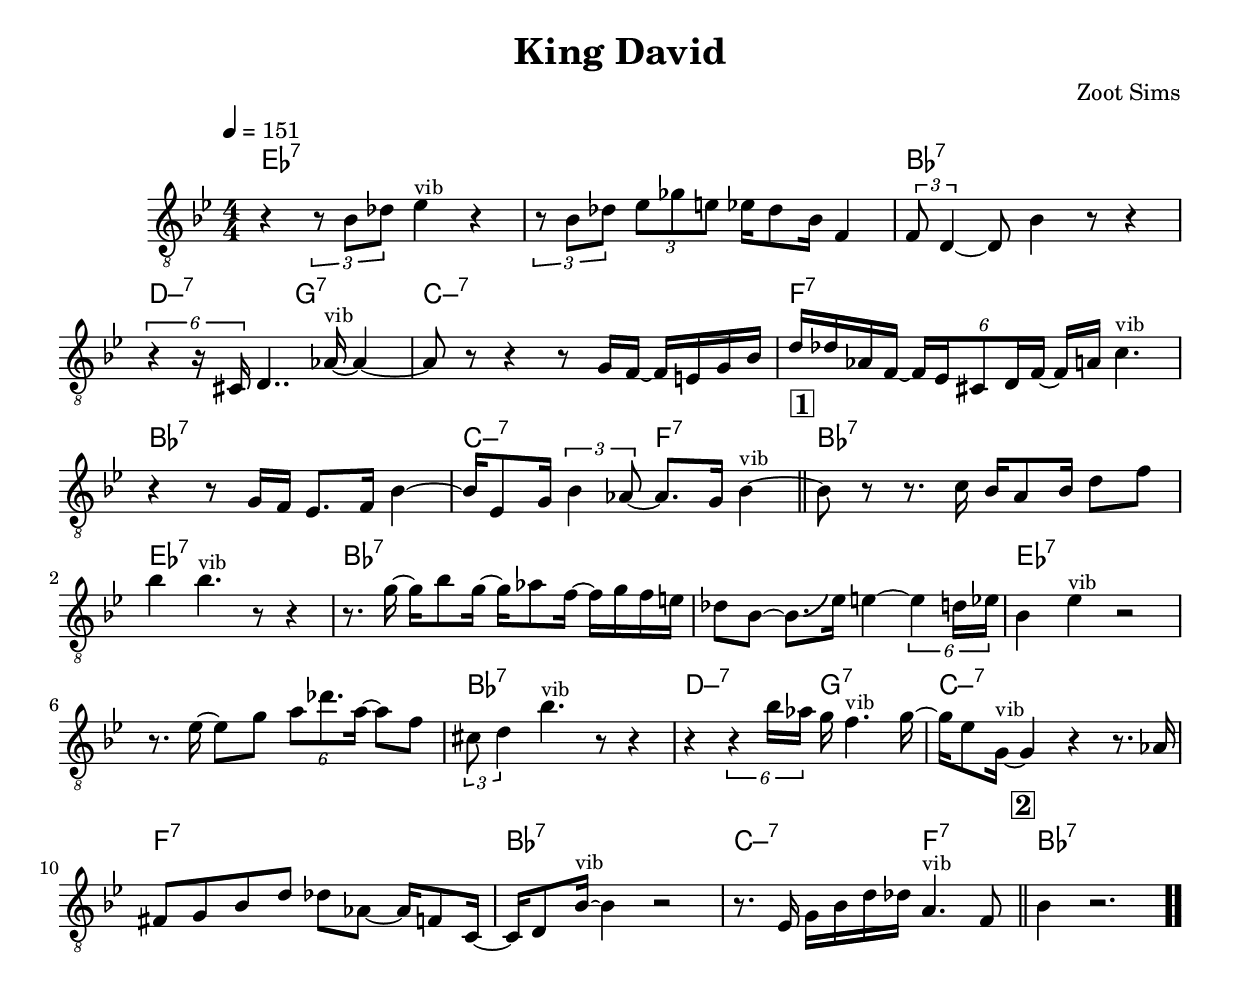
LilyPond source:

\version "2.13.2"

#(ly:set-option 'point-and-click #f)

\header {
  title = "King David"
  composer = "Zoot Sims"
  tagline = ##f
}
global =
{
    \override Staff.TimeSignature #'style = #'()
    \time 4/4
    \clef "treble_8"
    \key bes \major
    \override Rest #'direction = #'0
    \override MultiMeasureRest #'staff-position = #0
}
\score
{
<<
    \transpose c' c'

    \new ChordNames { \chords {
      \set majorSevenSymbol = \markup { "maj7" }
      \set minorChordModifier = \markup { \char ##x2013 }
      
      | es1:7 | s1 | bes1:7 | d2:min7 g2:7 | c1:min7 | f1:7 | bes1:7 | c2:min7 f2:7 
      | bes1:7 | es1:7 | bes1:7 | s1 | es1:7 | s1 | bes1:7 | d2:min7 g2:7 
      | c1:min7 | f1:7 | bes1:7 | c2:min7 f2:7 | bes1:7|
      }
      }

    \new Staff
    <<
    \transpose c' c'

    {
      \global
  		%\override Score.MetronomeMark #'transparent = ##t
  		%\override Score.MetronomeMark #'stencil = ##f
  		
  		\override HorizontalBracket #'direction = #UP
  		\override HorizontalBracket #'bracket-flare = #'(0 . 0)
  		
  		\override TextSpanner #'dash-fraction = #1.0
  		\override TextSpanner #'bound-details #'left #'text = \markup{ \concat{\draw-line #'(0 . -1.0) \draw-line #'(1.0 . 0) }}
  		\override TextSpanner #'bound-details #'right #'text = \markup{ \concat{ \draw-line #'(1.0 . 0) \draw-line #'(0 . -1.0) }}
          \set Score.markFormatter = #format-mark-box-numbers


      \tempo 4 = 151
      \set Score.currentBarNumber = #-7
     
      | r4 \tuplet 3/2 {r8 bes8 des'8} es'4^\markup{\left-align \small vib} r4 
      | \tuplet 3/2 {r8 bes8 des'8} \tuplet 3/2 {es'8 ges'8 e'8} es'16 des'8 bes16 f4 
      | \tuplet 3/2 {f8 d4~} d8 bes4 r8 r4 
      | \tuplet 6/4 {r4 r16 cis16} d4.. aes16~^\markup{\left-align \small vib} aes4~ 
      | aes8 r8 r4 r8 g16 f16~ f16 e16 g16 bes16 
      | d'16 des'16 aes16 f16~ \tuplet 6/4 {f16 es16 cis8 d16 f16~} f16 a16 c'4.^\markup{\left-align \small vib} 
      | r4 r8 g16 f16 es8. f16 bes4~ 
      | bes16 es8 g16 \tuplet 3/2 {bes4 aes8~} aes8. g16 bes4~^\markup{\left-align \small vib} 
      \bar "||" \mark \default bes8 r8 r8. c'16 bes16 a8 bes16 d'8 f'8 
      | bes'4 bes'4.^\markup{\left-align \small vib} r8 r4 
      | r8. g'16~ g'16 bes'8 g'16~ g'16 aes'8 f'16~ f'16 g'16 f'16 e'16 
      | des'8 bes8~ bes8.\bendAfter #+4  es'16 e'4~ \tuplet 6/4 {e'4 d'16 es'16} 
      | bes4 es'4^\markup{\left-align \small vib} r2 
      | r8. es'16~ es'8 g'8 \tuplet 6/4 {a'8 des''8. a'16~} a'8 f'8 
      | \tuplet 3/2 {cis'8 d'4} bes'4.^\markup{\left-align \small vib} r8 r4 
      | r4 \tuplet 6/4 {r4 bes'16 aes'16} g'16 f'4.^\markup{\left-align \small vib} g'16~ 
      | g'16 es'8 g16~^\markup{\left-align \small vib} g4 r4 r8. aes16 
      | fis8 g8 bes8 d'8 des'8 aes8~ aes16 f8 c16~ 
      | c16 d8 bes16~^\markup{\left-align \small vib} bes4 r2 
      | r8. es16 g16 bes16 d'16 des'16 a4.^\markup{\left-align \small vib} f8 
      \bar "||" \mark \default bes4 r2.\bar  ".."
    }
    >>
>>    
}
